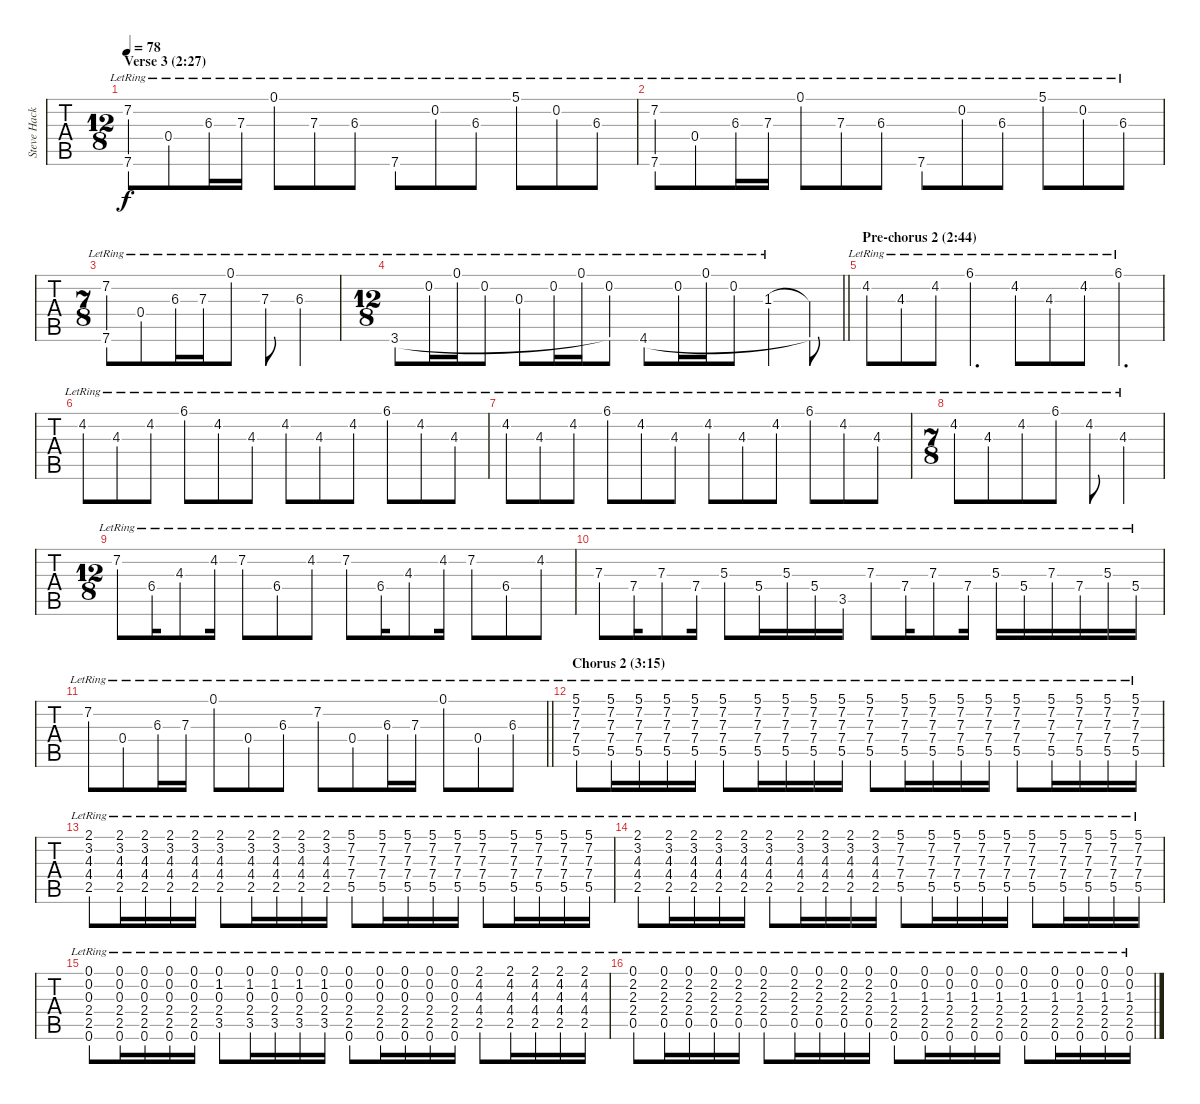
\track ("Steve Hackett (electric guitar)" "Steve Hack") {instrument electricguitarjazz}
\staff {tabs}
\tuning (E4 B3 G3 D3 A2 E2) {hide}
\ts (12 8)
\section ("" "Verse 3 (2:27)")
\tempo 78
\clef g2
\ks c
(7.2{lr} 7.6{lr}).8{dy f} 0.4{lr}.8 6.3{lr}.16 7.3{lr}.16 0.1{lr}.8 7.3{lr}.8 6.3{lr}.8 7.6{lr}.8 0.2{lr}.8 6.3{lr}.8 5.1{lr}.8 0.2{lr}.8 6.3{lr}.8 |
(7.2{lr} 7.6{lr}).8 0.4{lr}.8 6.3{lr}.16 7.3{lr}.16 0.1{lr}.8 7.3{lr}.8 6.3{lr}.8 7.6{lr}.8 0.2{lr}.8 6.3{lr}.8 5.1{lr}.8 0.2{lr}.8 6.3{lr}.8 |
\ts (7 8)
(7.2{lr} 7.6{lr}).8 0.4{lr}.8 6.3{lr}.16 7.3{lr}.16 0.1{lr}.8 7.3{lr}.8 6.3{lr}.4 |
\ts (12 8)
\barLineRight lightlight
3.6{lr}.8 0.2{lr}.16 0.1{lr}.16 0.2{lr}.8 0.3{lr}.8 0.2{lr}.16 0.1{lr}.16 (0.2{lr} 3.6{t}).8 4.6{lr}.8 0.2{lr}.16 0.1{lr}.16 0.2{lr}.8 1.3{lr}.4 (1.3{t} 4.6{t}).8 |
\section ("" "Pre-chorus 2 (2:44)")
4.2{lr}.8 4.3{lr}.8 4.2{lr}.8 6.1{lr}.4{d} 4.2{lr}.8 4.3{lr}.8 4.2{lr}.8 6.1{lr}.4{d} |
4.2{lr}.8 4.3{lr}.8 4.2{lr}.8 6.1{lr}.8 4.2{lr}.8 4.3{lr}.8 4.2{lr}.8 4.3{lr}.8 4.2{lr}.8 6.1{lr}.8 4.2{lr}.8 4.3{lr}.8 |
4.2{lr}.8 4.3{lr}.8 4.2{lr}.8 6.1{lr}.8 4.2{lr}.8 4.3{lr}.8 4.2{lr}.8 4.3{lr}.8 4.2{lr}.8 6.1{lr}.8 4.2{lr}.8 4.3{lr}.8 |
\ts (7 8)
4.2{lr}.8 4.3{lr}.8 4.2{lr}.8 6.1{lr}.8 4.2{lr}.8 4.3{lr}.4 |
\ts (12 8)
7.2{lr}.8 6.4{lr}.16 4.3{lr}.8 4.2{lr}.16 7.2{lr}.8 6.4{lr}.8 4.2{lr}.8 7.2{lr}.8 6.4{lr}.16 4.3{lr}.8 4.2{lr}.16 7.2{lr}.8 6.4{lr}.8 4.2{lr}.8 |
7.3{lr}.8 7.4{lr}.16 7.3{lr}.8 7.4{lr}.16 5.3{lr}.8 5.4{lr}.16 5.3{lr}.16 5.4{lr}.16 3.5{lr}.16 7.3{lr}.8 7.4{lr}.16 7.3{lr}.8 7.4{lr}.16 5.3{lr}.16 5.4{lr}.16 7.3{lr}.16 7.4{lr}.16 5.3{lr}.16 5.4{lr}.16 |
\barLineRight lightlight
7.2{lr}.8 0.4{lr}.8 6.3{lr}.16 7.3{lr}.16 0.1{lr}.8 0.4{lr}.8 6.3{lr}.8 7.2{lr}.8 0.4{lr}.8 6.3{lr}.16 7.3{lr}.16 0.1{lr}.8 0.4{lr}.8 6.3{lr}.8 |
\section ("" "Chorus 2 (3:15)")
(5.1{lr} 7.2{lr} 7.3{lr} 7.4{lr} 5.5{lr}).8 (5.1{lr} 7.2{lr} 7.3{lr} 7.4{lr} 5.5{lr}).16 (5.1{lr} 7.2{lr} 7.3{lr} 7.4{lr} 5.5{lr}).16 (5.1{lr} 7.2{lr} 7.3{lr} 7.4{lr} 5.5{lr}).16 (5.1{lr} 7.2{lr} 7.3{lr} 7.4{lr} 5.5{lr}).16 (5.1{lr} 7.2{lr} 7.3{lr} 7.4{lr} 5.5{lr}).8 (5.1{lr} 7.2{lr} 7.3{lr} 7.4{lr} 5.5{lr}).16 (5.1{lr} 7.2{lr} 7.3{lr} 7.4{lr} 5.5{lr}).16 (5.1{lr} 7.2{lr} 7.3{lr} 7.4{lr} 5.5{lr}).16 (5.1{lr} 7.2{lr} 7.3{lr} 7.4{lr} 5.5{lr}).16 (5.1{lr} 7.2{lr} 7.3{lr} 7.4{lr} 5.5{lr}).8 (5.1{lr} 7.2{lr} 7.3{lr} 7.4{lr} 5.5{lr}).16 (5.1{lr} 7.2{lr} 7.3{lr} 7.4{lr} 5.5{lr}).16 (5.1{lr} 7.2{lr} 7.3{lr} 7.4{lr} 5.5{lr}).16 (5.1{lr} 7.2{lr} 7.3{lr} 7.4{lr} 5.5{lr}).16 (5.1{lr} 7.2{lr} 7.3{lr} 7.4{lr} 5.5{lr}).8 (5.1{lr} 7.2{lr} 7.3{lr} 7.4{lr} 5.5{lr}).16 (5.1{lr} 7.2{lr} 7.3{lr} 7.4{lr} 5.5{lr}).16 (5.1{lr} 7.2{lr} 7.3{lr} 7.4{lr} 5.5{lr}).16 (5.1{lr} 7.2{lr} 7.3{lr} 7.4{lr} 5.5{lr}).16 |
(2.1{lr} 3.2{lr} 4.3{lr} 4.4{lr} 2.5{lr}).8 (2.1{lr} 3.2{lr} 4.3{lr} 4.4{lr} 2.5{lr}).16 (2.1{lr} 3.2{lr} 4.3{lr} 4.4{lr} 2.5{lr}).16 (2.1{lr} 3.2{lr} 4.3{lr} 4.4{lr} 2.5{lr}).16 (2.1{lr} 3.2{lr} 4.3{lr} 4.4{lr} 2.5{lr}).16 (2.1{lr} 3.2{lr} 4.3{lr} 4.4{lr} 2.5{lr}).8 (2.1{lr} 3.2{lr} 4.3{lr} 4.4{lr} 2.5{lr}).16 (2.1{lr} 3.2{lr} 4.3{lr} 4.4{lr} 2.5{lr}).16 (2.1{lr} 3.2{lr} 4.3{lr} 4.4{lr} 2.5{lr}).16 (2.1{lr} 3.2{lr} 4.3{lr} 4.4{lr} 2.5{lr}).16 (5.1{lr} 7.2{lr} 7.3{lr} 7.4{lr} 5.5{lr}).8 (5.1{lr} 7.2{lr} 7.3{lr} 7.4{lr} 5.5{lr}).16 (5.1{lr} 7.2{lr} 7.3{lr} 7.4{lr} 5.5{lr}).16 (5.1{lr} 7.2{lr} 7.3{lr} 7.4{lr} 5.5{lr}).16 (5.1{lr} 7.2{lr} 7.3{lr} 7.4{lr} 5.5{lr}).16 (5.1{lr} 7.2{lr} 7.3{lr} 7.4{lr} 5.5{lr}).8 (5.1{lr} 7.2{lr} 7.3{lr} 7.4{lr} 5.5{lr}).16 (5.1{lr} 7.2{lr} 7.3{lr} 7.4{lr} 5.5{lr}).16 (5.1{lr} 7.2{lr} 7.3{lr} 7.4{lr} 5.5{lr}).16 (5.1{lr} 7.2{lr} 7.3{lr} 7.4{lr} 5.5{lr}).16 |
(2.1{lr} 3.2{lr} 4.3{lr} 4.4{lr} 2.5{lr}).8 (2.1{lr} 3.2{lr} 4.3{lr} 4.4{lr} 2.5{lr}).16 (2.1{lr} 3.2{lr} 4.3{lr} 4.4{lr} 2.5{lr}).16 (2.1{lr} 3.2{lr} 4.3{lr} 4.4{lr} 2.5{lr}).16 (2.1{lr} 3.2{lr} 4.3{lr} 4.4{lr} 2.5{lr}).16 (2.1{lr} 3.2{lr} 4.3{lr} 4.4{lr} 2.5{lr}).8 (2.1{lr} 3.2{lr} 4.3{lr} 4.4{lr} 2.5{lr}).16 (2.1{lr} 3.2{lr} 4.3{lr} 4.4{lr} 2.5{lr}).16 (2.1{lr} 3.2{lr} 4.3{lr} 4.4{lr} 2.5{lr}).16 (2.1{lr} 3.2{lr} 4.3{lr} 4.4{lr} 2.5{lr}).16 (5.1{lr} 7.2{lr} 7.3{lr} 7.4{lr} 5.5{lr}).8 (5.1{lr} 7.2{lr} 7.3{lr} 7.4{lr} 5.5{lr}).16 (5.1{lr} 7.2{lr} 7.3{lr} 7.4{lr} 5.5{lr}).16 (5.1{lr} 7.2{lr} 7.3{lr} 7.4{lr} 5.5{lr}).16 (5.1{lr} 7.2{lr} 7.3{lr} 7.4{lr} 5.5{lr}).16 (5.1{lr} 7.2{lr} 7.3{lr} 7.4{lr} 5.5{lr}).8 (5.1{lr} 7.2{lr} 7.3{lr} 7.4{lr} 5.5{lr}).16 (5.1{lr} 7.2{lr} 7.3{lr} 7.4{lr} 5.5{lr}).16 (5.1{lr} 7.2{lr} 7.3{lr} 7.4{lr} 5.5{lr}).16 (5.1{lr} 7.2{lr} 7.3{lr} 7.4{lr} 5.5{lr}).16 |
(0.1{lr} 0.2{lr} 0.3{lr} 2.4{lr} 2.5{lr} 0.6{lr}).8 (0.1{lr} 0.2{lr} 0.3{lr} 2.4{lr} 2.5{lr} 0.6{lr}).16 (0.1{lr} 0.2{lr} 0.3{lr} 2.4{lr} 2.5{lr} 0.6{lr}).16 (0.1{lr} 0.2{lr} 0.3{lr} 2.4{lr} 2.5{lr} 0.6{lr}).16 (0.1{lr} 0.2{lr} 0.3{lr} 2.4{lr} 2.5{lr} 0.6{lr}).16 (0.1{lr} 1.2{lr} 0.3{lr} 2.4{lr} 3.5{lr}).8 (0.1{lr} 1.2{lr} 0.3{lr} 2.4{lr} 3.5{lr}).16 (0.1{lr} 1.2{lr} 0.3{lr} 2.4{lr} 3.5{lr}).16 (0.1{lr} 1.2{lr} 0.3{lr} 2.4{lr} 3.5{lr}).16 (0.1{lr} 1.2{lr} 0.3{lr} 2.4{lr} 3.5{lr}).16 (0.1{lr} 0.2{lr} 0.3{lr} 2.4{lr} 2.5{lr} 0.6{lr}).8 (0.1{lr} 0.2{lr} 0.3{lr} 2.4{lr} 2.5{lr} 0.6{lr}).16 (0.1{lr} 0.2{lr} 0.3{lr} 2.4{lr} 2.5{lr} 0.6{lr}).16 (0.1{lr} 0.2{lr} 0.3{lr} 2.4{lr} 2.5{lr} 0.6{lr}).16 (0.1{lr} 0.2{lr} 0.3{lr} 2.4{lr} 2.5{lr} 0.6{lr}).16 (2.1{lr} 4.2{lr} 4.3{lr} 4.4{lr} 2.5{lr}).8 (2.1{lr} 4.2{lr} 4.3{lr} 4.4{lr} 2.5{lr}).16 (2.1{lr} 4.2{lr} 4.3{lr} 4.4{lr} 2.5{lr}).16 (2.1{lr} 4.2{lr} 4.3{lr} 4.4{lr} 2.5{lr}).16 (2.1{lr} 4.2{lr} 4.3{lr} 4.4{lr} 2.5{lr}).16 |
(0.1{lr} 2.2{lr} 2.3{lr} 2.4{lr} 0.5{lr}).8 (0.1{lr} 2.2{lr} 2.3{lr} 2.4{lr} 0.5{lr}).16 (0.1{lr} 2.2{lr} 2.3{lr} 2.4{lr} 0.5{lr}).16 (0.1{lr} 2.2{lr} 2.3{lr} 2.4{lr} 0.5{lr}).16 (0.1{lr} 2.2{lr} 2.3{lr} 2.4{lr} 0.5{lr}).16 (0.1{lr} 2.2{lr} 2.3{lr} 2.4{lr} 0.5{lr}).8 (0.1{lr} 2.2{lr} 2.3{lr} 2.4{lr} 0.5{lr}).16 (0.1{lr} 2.2{lr} 2.3{lr} 2.4{lr} 0.5{lr}).16 (0.1{lr} 2.2{lr} 2.3{lr} 2.4{lr} 0.5{lr}).16 (0.1{lr} 2.2{lr} 2.3{lr} 2.4{lr} 0.5{lr}).16 (0.1{lr} 0.2{lr} 1.3{lr} 2.4{lr} 2.5{lr} 0.6{lr}).8 (0.1{lr} 0.2{lr} 1.3{lr} 2.4{lr} 2.5{lr} 0.6{lr}).16 (0.1{lr} 0.2{lr} 1.3{lr} 2.4{lr} 2.5{lr} 0.6{lr}).16 (0.1{lr} 0.2{lr} 1.3{lr} 2.4{lr} 2.5{lr} 0.6{lr}).16 (0.1{lr} 0.2{lr} 1.3{lr} 2.4{lr} 2.5{lr} 0.6{lr}).16 (0.1{lr} 0.2{lr} 1.3{lr} 2.4{lr} 2.5{lr} 0.6{lr}).8 (0.1{lr} 0.2{lr} 1.3{lr} 2.4{lr} 2.5{lr} 0.6{lr}).16 (0.1{lr} 0.2{lr} 1.3{lr} 2.4{lr} 2.5{lr} 0.6{lr}).16 (0.1{lr} 0.2{lr} 1.3{lr} 2.4{lr} 2.5{lr} 0.6{lr}).16 (0.1{lr} 0.2{lr} 1.3{lr} 2.4{lr} 2.5{lr} 0.6{lr}).16
